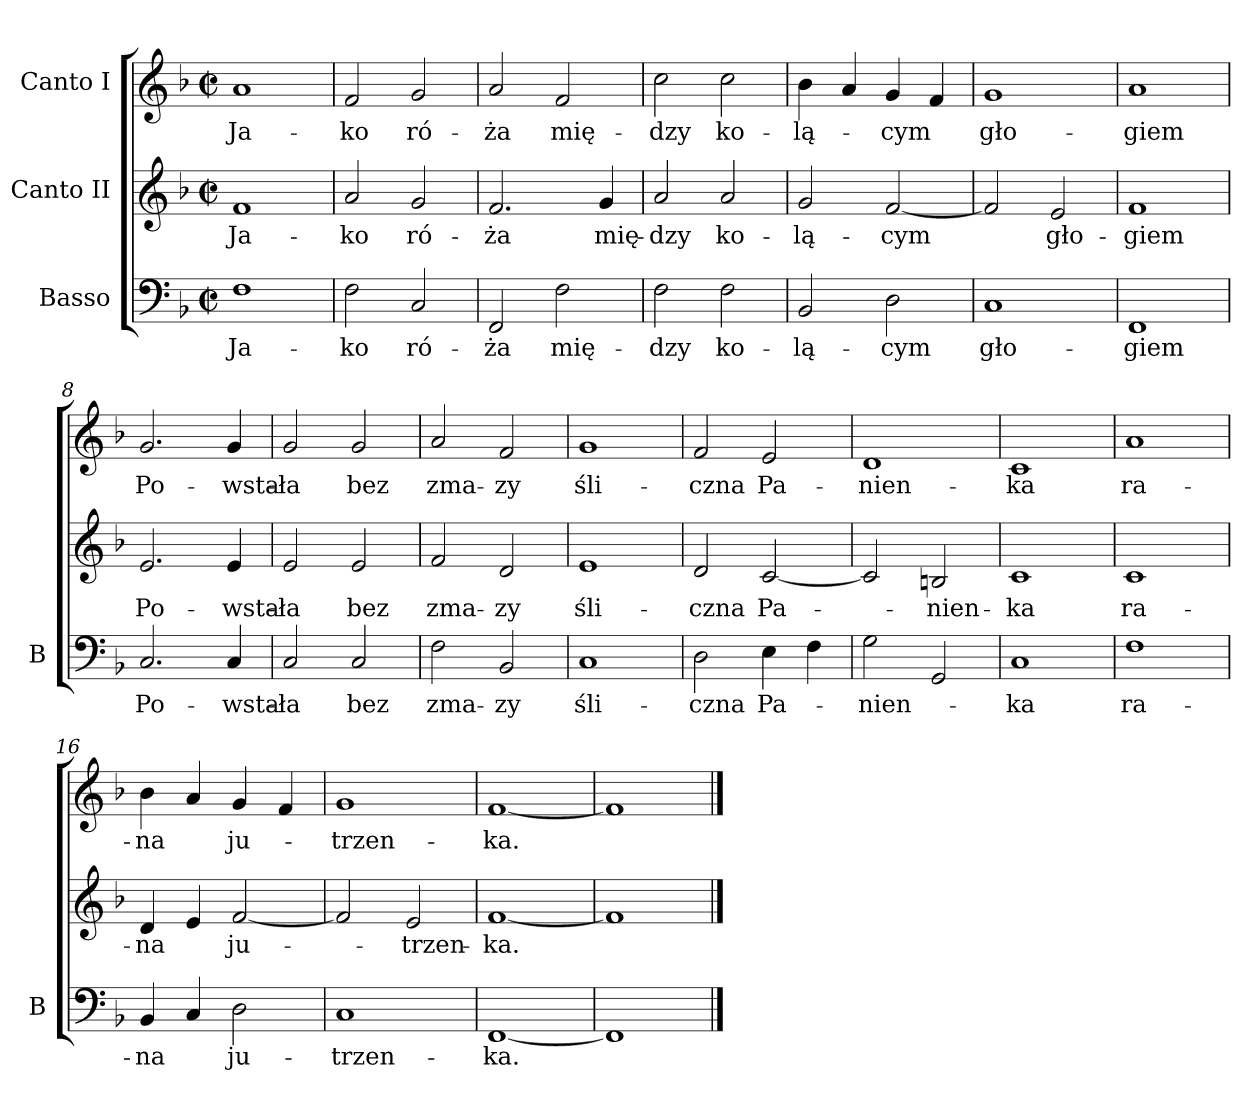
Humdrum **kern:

**kern	**text	**kern	**text	**kern	**text
*part3	*part3	*part2	*part2	*part1	*part1
*staff3	*staff3	*staff2	*staff2	*staff1	*staff1
*I"Basso	*	*I"Canto II	*	*I"Canto I	*
*I'B	*	*	*	*	*
*clefF4	*	*clefG2	*	*clefG2	*
*k[b-]	*	*k[b-]	*	*k[b-]	*
*M2/2	*	*M2/2	*	*M2/2	*
*met(c|)	*	*met(c|)	*	*met(c|)	*
=1	=1	=1	=1	=1	=1
1F	Ja-	1f	Ja-	1a	Ja-
=2	=2	=2	=2	=2	=2
2F	-ko	2a	-ko	2f	-ko
2C	ró-	2g	ró-	2g	ró-
=3	=3	=3	=3	=3	=3
2FF	-ża	2.f	-ża	2a	-ża
2F	mię-	.	.	2f	mię-
.	.	4g	mię-	.	.
=4	=4	=4	=4	=4	=4
2F	-dzy	2a	-dzy	2cc	-dzy
2F	ko-	2a	ko-	2cc	ko-
=5	=5	=5	=5	=5	=5
2BB-	-lą-	2g	-lą-	4b-	-lą-
.	.	.	.	4a	.
2D	-cym	[2f	-cym	4g	-cym
.	.	.	.	4f	.
=6	=6	=6	=6	=6	=6
1C	gło-	2f]	.	1g	gło-
.	.	2e	gło-	.	.
=7	=7	=7	=7	=7	=7
1FF	-giem	1f	-giem	1a	-giem
=8	=8	=8	=8	=8	=8
2.C	Po-	2.e	Po-	2.g	Po-
4C	-wsta-	4e	-wsta-	4g	-wsta-
=9	=9	=9	=9	=9	=9
2C	-ła	2e	-ła	2g	-ła
2C	bez	2e	bez	2g	bez
=10	=10	=10	=10	=10	=10
2F	zma-	2f	zma-	2a	zma-
2BB-	-zy	2d	-zy	2f	-zy
=11	=11	=11	=11	=11	=11
1C	śli-	1e	śli-	1g	śli-
=12	=12	=12	=12	=12	=12
2D	-czna	2d	-czna	2f	-czna
4E	Pa-	[2c	Pa-	2e	Pa-
4F	.	.	.	.	.
=13	=13	=13	=13	=13	=13
2G	-nien-	2c]	.	1d	-nien-
2GG	.	2Bn	-nien-	.	.
=14	=14	=14	=14	=14	=14
1C	-ka	1c	-ka	1c	-ka
=15	=15	=15	=15	=15	=15
1F	ra-	1c	ra-	1a	ra-
=16	=16	=16	=16	=16	=16
4BB-	-na	4d	-na	4b-	-na
4C	.	4e	.	4a	.
2D	ju-	[2f	ju-	4g	ju-
.	.	.	.	4f	.
=17	=17	=17	=17	=17	=17
1C	-trzen-	2f]	.	1g	-trzen-
.	.	2e	-trzen-	.	.
=18	=18	=18	=18	=18	=18
[1FF	-ka.	[1f	-ka.	[1f	-ka.
=19	=19	=19	=19	=19	=19
1FF]	.	1f]	.	1f]	.
==	==	==	==	==	==
*-	*-	*-	*-	*-	*-
